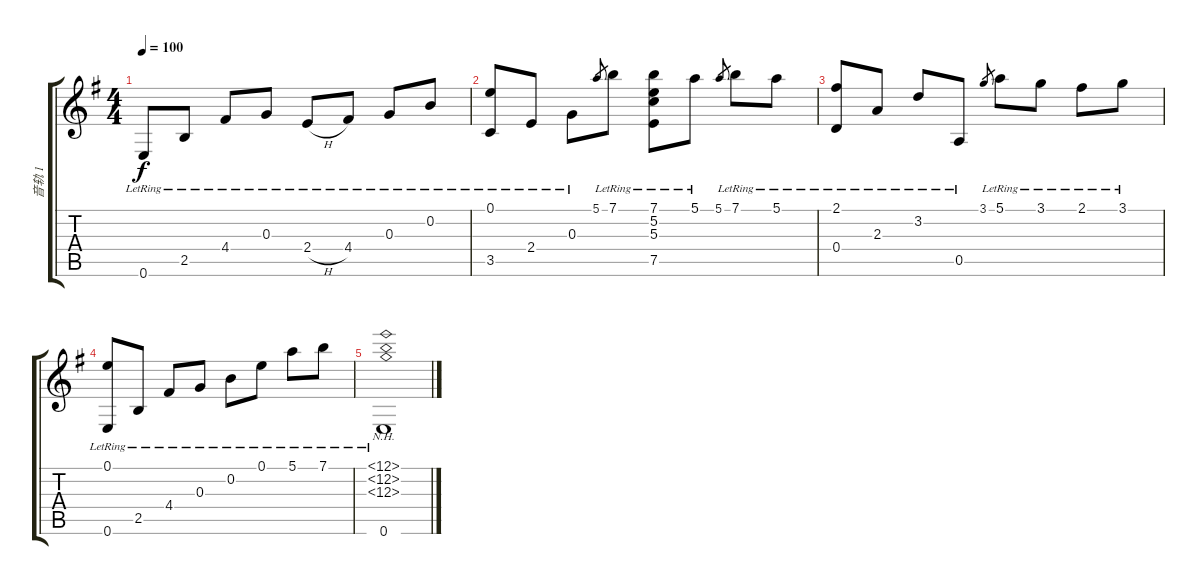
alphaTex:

\track ("音轨 1" "音轨 1") {instrument electricguitarjazz}
\staff {score tabs}
\tuning (E4 B3 G3 D3 A2 E2) {hide}
\ts (4 4)
\tempo 100
\clef g2
\ks g
0.6{lr}.8{dy f} 2.5{lr}.8 4.4{lr}.8 0.3{lr}.8 2.4{h lr}.8 4.4{lr}.8 0.3{lr}.8 0.2{lr}.8 |
(0.1{lr} 3.5{lr}).8 2.4{lr}.8 0.3{lr}.8 5.1.8{gr} 7.1{lr}.8 (7.1{lr} 5.2{lr} 5.3{lr} 7.5{lr}).8 5.1{lr}.8 5.1.8{gr} 7.1{lr}.8 5.1{lr}.8 |
(2.1{lr} 0.4{lr}).8 2.3{lr}.8 3.2{lr}.8 0.5{lr}.8 3.1.8{gr} 5.1{lr}.8 3.1{lr}.8 2.1{lr}.8 3.1{lr}.8 |
(0.1{lr} 0.6{lr}).8 2.5{lr}.8 4.4{lr}.8 0.3{lr}.8 0.2{lr}.8 0.1{lr}.8 5.1{lr}.8 7.1{lr}.8 |
(12.1{nh lr} 12.2{nh lr} 12.3{nh lr} 0.6{lr}).1
